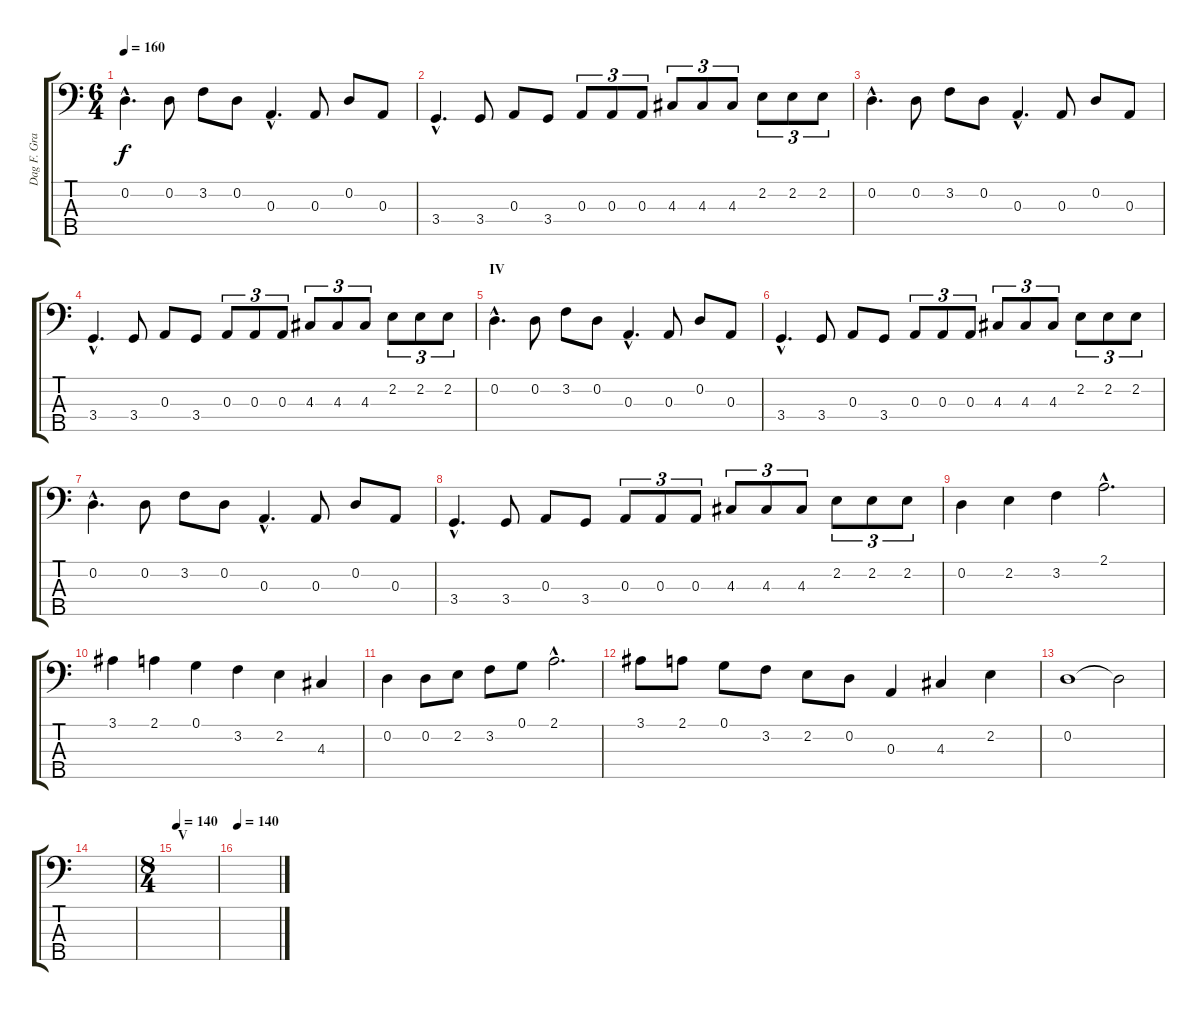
\track ("Dag F. Gravem" "Dag F. Gra") {instrument electricbassfinger}
\staff {score tabs}
\tuning (G2 D2 A1 E1 B0) {hide}
\ts (6 4)
\tempo 160
\clef f4
\ks c
0.2{hac}.4{d dy f} 0.2.8 3.2.8 0.2.8 0.3{hac}.4{d} 0.3.8 0.2.8 0.3.8 |
3.4{hac}.4{d} 3.4.8 0.3.8 3.4.8 0.3.8{tu (3 2)} 0.3.8{tu (3 2)} 0.3.8{tu (3 2)} 4.3.8{tu (3 2)} 4.3.8{tu (3 2)} 4.3.8{tu (3 2)} 2.2.8{tu (3 2)} 2.2.8{tu (3 2)} 2.2.8{tu (3 2)} |
0.2{hac}.4{d} 0.2.8 3.2.8 0.2.8 0.3{hac}.4{d} 0.3.8 0.2.8 0.3.8 |
3.4{hac}.4{d} 3.4.8 0.3.8 3.4.8 0.3.8{tu (3 2)} 0.3.8{tu (3 2)} 0.3.8{tu (3 2)} 4.3.8{tu (3 2)} 4.3.8{tu (3 2)} 4.3.8{tu (3 2)} 2.2.8{tu (3 2)} 2.2.8{tu (3 2)} 2.2.8{tu (3 2)} |
\section ("" "IV")
0.2{hac}.4{d} 0.2.8 3.2.8 0.2.8 0.3{hac}.4{d} 0.3.8 0.2.8 0.3.8 |
3.4{hac}.4{d} 3.4.8 0.3.8 3.4.8 0.3.8{tu (3 2)} 0.3.8{tu (3 2)} 0.3.8{tu (3 2)} 4.3.8{tu (3 2)} 4.3.8{tu (3 2)} 4.3.8{tu (3 2)} 2.2.8{tu (3 2)} 2.2.8{tu (3 2)} 2.2.8{tu (3 2)} |
0.2{hac}.4{d} 0.2.8 3.2.8 0.2.8 0.3{hac}.4{d} 0.3.8 0.2.8 0.3.8 |
3.4{hac}.4{d} 3.4.8 0.3.8 3.4.8 0.3.8{tu (3 2)} 0.3.8{tu (3 2)} 0.3.8{tu (3 2)} 4.3.8{tu (3 2)} 4.3.8{tu (3 2)} 4.3.8{tu (3 2)} 2.2.8{tu (3 2)} 2.2.8{tu (3 2)} 2.2.8{tu (3 2)} |
0.2.4 2.2.4 3.2.4 2.1{hac}.2{d} |
3.1.4 2.1.4 0.1.4 3.2.4 2.2.4 4.3.4 |
0.2.4 0.2.8 2.2.8 3.2.8 0.1.8 2.1{hac}.2{d} |
3.1.8 2.1.8 0.1.8 3.2.8 2.2.8 0.2.8 0.3.4 4.3.4 2.2.4 |
0.2.1 0.2{t}.2 |
|
\ts (8 4)
\section ("" "V")
\tempo 140
|
\tempo 140
